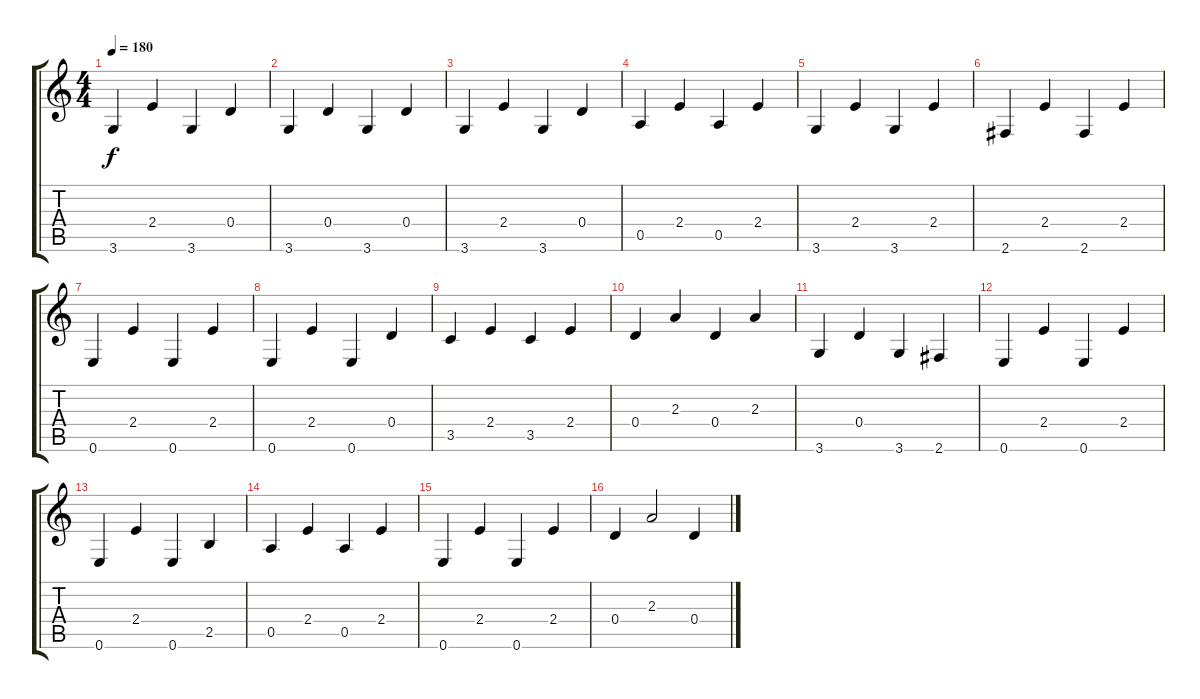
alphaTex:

\track "" {instrument acousticguitarnylon}
\staff {score tabs}
\tuning (E4 B3 G3 D3 A2 E2) {hide}
\ts (4 4)
\tempo 180
\clef g2
\ks c
3.6.4{dy f} 2.4.4 3.6.4 0.4.4 |
3.6.4 0.4.4 3.6.4 0.4.4 |
3.6.4 2.4.4 3.6.4 0.4.4 |
0.5.4 2.4.4 0.5.4 2.4.4 |
3.6.4 2.4.4 3.6.4 2.4.4 |
2.6.4 2.4.4 2.6.4 2.4.4 |
0.6.4 2.4.4 0.6.4 2.4.4 |
0.6.4 2.4.4 0.6.4 0.4.4 |
3.5.4 2.4.4 3.5.4 2.4.4 |
0.4.4 2.3.4 0.4.4 2.3.4 |
3.6.4 0.4.4 3.6.4 2.6.4 |
0.6.4 2.4.4 0.6.4 2.4.4 |
0.6.4 2.4.4 0.6.4 2.5.4 |
0.5.4 2.4.4 0.5.4 2.4.4 |
0.6.4 2.4.4 0.6.4 2.4.4 |
0.4.4 2.3.2 0.4.4
